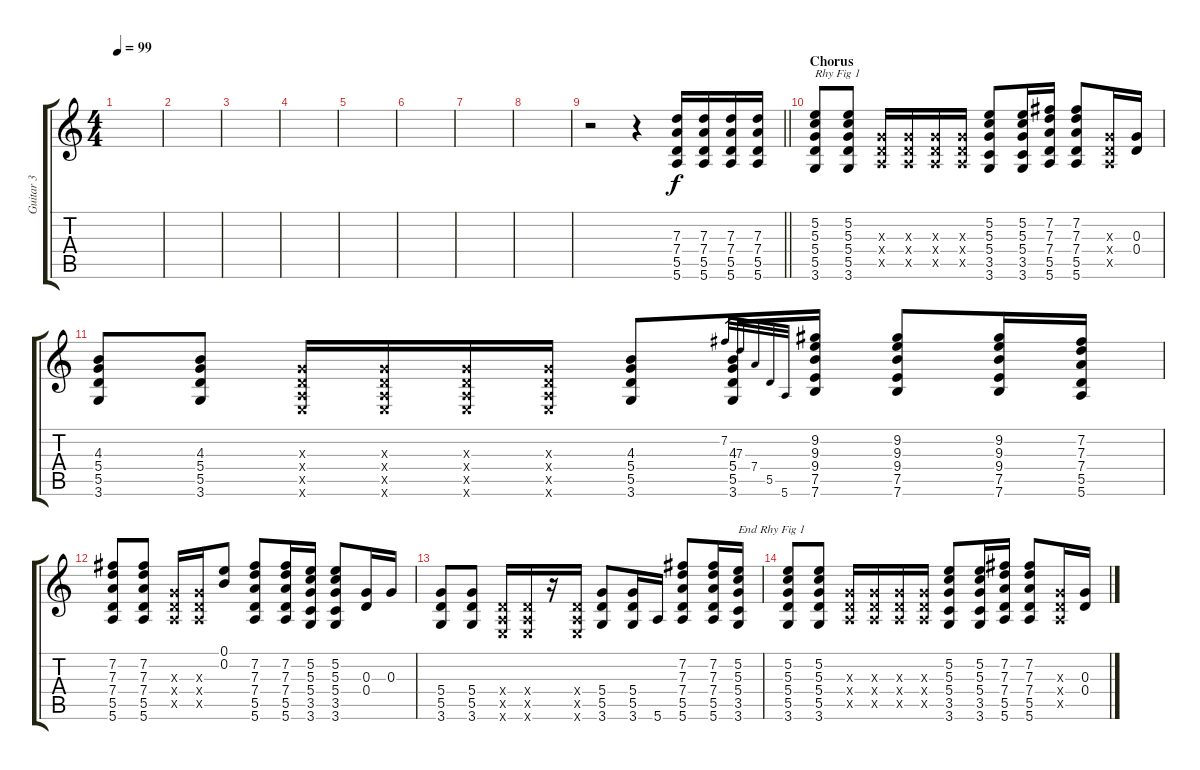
\track ("Guitar 3" "Guitar 3") {instrument electricguitarjazz}
\staff {score tabs}
\tuning (E4 B3 G3 D3 A2 E2) {hide}
\ts (4 4)
\tempo 99
\clef g2
\ks c
|
|
|
|
|
|
|
|
\barLineRight lightlight
r.2 r.4 (7.3 7.4 5.5 5.6).16 (7.3 7.4 5.5 5.6).16 (7.3 7.4 5.5 5.6).16 (7.3 7.4 5.5 5.6).16 |
\section ("" "Chorus")
(5.2 5.3 5.4 5.5 3.6).8{txt "Rhy Fig 1"} (5.2 5.3 5.4 5.5 3.6).8 (0.3{x} 0.4{x} 0.5{x}).16 (0.3{x} 0.4{x} 0.5{x}).16 (0.3{x} 0.4{x} 0.5{x}).16 (0.3{x} 0.4{x} 0.5{x}).16 (5.2 5.3 5.4 3.5 3.6).8 (5.2 5.3 5.4 3.5 3.6).16 (7.2 7.3 7.4 5.5 5.6).16 (7.2 7.3 7.4 5.5 5.6).8 (0.3{x} 0.4{x} 0.5{x}).16 (0.3 0.4).16 |
(4.3 5.4 5.5 3.6).8 (4.3 5.4 5.5 3.6).8 (0.3{x} 0.4{x} 0.5{x} 0.6{x}).16 (0.3{x} 0.4{x} 0.5{x} 0.6{x}).16 (0.3{x} 0.4{x} 0.5{x} 0.6{x}).16 (0.3{x} 0.4{x} 0.5{x} 0.6{x}).16 (4.3 5.4 5.5 3.6).8 (4.3 5.4 5.5 3.6).16 7.2.32{gr} 7.3.32{gr} 7.4.32{gr} 5.5.32{gr} 5.6.32{gr} (9.2 9.3 9.4 7.5 7.6).16 (9.2 9.3 9.4 7.5 7.6).8 (9.2 9.3 9.4 7.5 7.6).16 (7.2 7.3 7.4 5.5 5.6).16 |
(7.2 7.3 7.4 5.5 5.6).8 (7.2 7.3 7.4 5.5 5.6).8 (0.3{x} 0.4{x} 0.5{x}).16 (0.3{x} 0.4{x} 0.5{x}).16 (0.1 0.2).8 (7.2 7.3 7.4 5.5 5.6).8 (7.2 7.3 7.4 5.5 5.6).16 (5.2 5.3 5.4 3.5 3.6).16 (5.2 5.3 5.4 3.5 3.6).8 (0.3 0.4).16 0.3.16 |
(5.4 5.5 3.6).8 (5.4 5.5 3.6).8 (0.4{x} 0.5{x} 0.6{x}).16 (0.4{x} 0.5{x} 0.6{x}).16 r.16 (0.4{x} 0.5{x} 0.6{x}).16 (5.4 5.5 3.6).8 (5.4 5.5 3.6).16 5.6.16 (7.2 7.3 7.4 5.5 5.6).8 (7.2 7.3 7.4 5.5 5.6).16 (5.2 5.3 5.4 3.5 3.6).16{txt "End Rhy Fig 1"} |
(5.2 5.3 5.4 5.5 3.6).8 (5.2 5.3 5.4 5.5 3.6).8 (0.3{x} 0.4{x} 0.5{x}).16 (0.3{x} 0.4{x} 0.5{x}).16 (0.3{x} 0.4{x} 0.5{x}).16 (0.3{x} 0.4{x} 0.5{x}).16 (5.2 5.3 5.4 3.5 3.6).8 (5.2 5.3 5.4 3.5 3.6).16 (7.2 7.3 7.4 5.5 5.6).16 (7.2 7.3 7.4 5.5 5.6).8 (0.3{x} 0.4{x} 0.5{x}).16 (0.3 0.4).16
